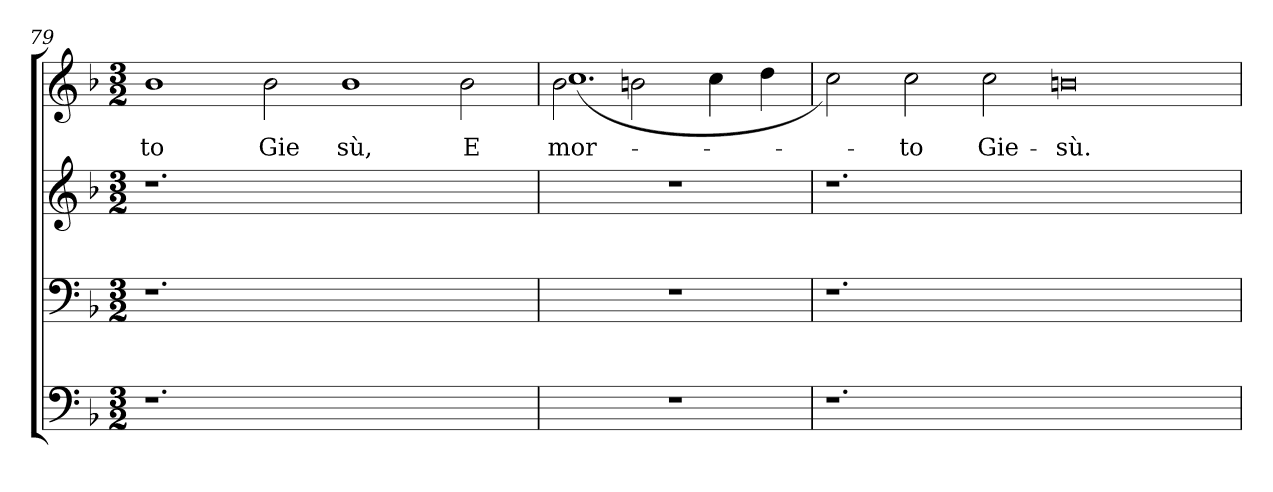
**kern	**kern	**kern	**kern	**text
*part4	*part3	*part2	*part1	*part1
*staff4	*staff3	*staff2	*staff1	*staff1
*clefF4	*clefF4	*clefG2	*clefG2	*
*k[b-]	*k[b-]	*k[b-]	*k[b-]	*
*F:	*F:	*F:	*F:	*
*M3/2	*M3/2	*M3/2	*M3/2	*
=79	=79	=79	=79	=79
!	!	!	!	!LO:LY:b
1.r	1.r	1.r	1b-	to
!	!	!	!	!LO:LY:b
.	.	.	2b-\	Gie
!	!	!	!	!LO:LY:b
1.ryy	1.ryy	1.ryy	1b-	sù,
!	!	!	!	!LO:LY:b
.	.	.	2b-\	E
!!LO:LB:g=z
=80	=80	=80	=80	=80
!	!	!	!LO:TX:a:t=adagio	!
!	!	!	!	!LO:LY:b
*	*	*	*^	*
1.r	1.r	1.r	2b-\	(>1.cc	mor-
.	.	.	2bn\	.	.
.	.	.	4cc\	.	.
.	.	.	4dd\	.	.
*	*	*	*v	*v	*
=81	=81	=81	=81	=81
1.r	1.r	1.r	2cc\)	.
!	!	!	!	!LO:LY:b
.	.	.	2cc\	-to
!	!	!	!	!LO:LY:b
.	.	.	2cc\	Gie-
!	!	!	!	!LO:LY:b
0ryy	0ryy	0ryy	0bn	-sù.
=	=	=	=	=
*-	*-	*-	*-	*-
